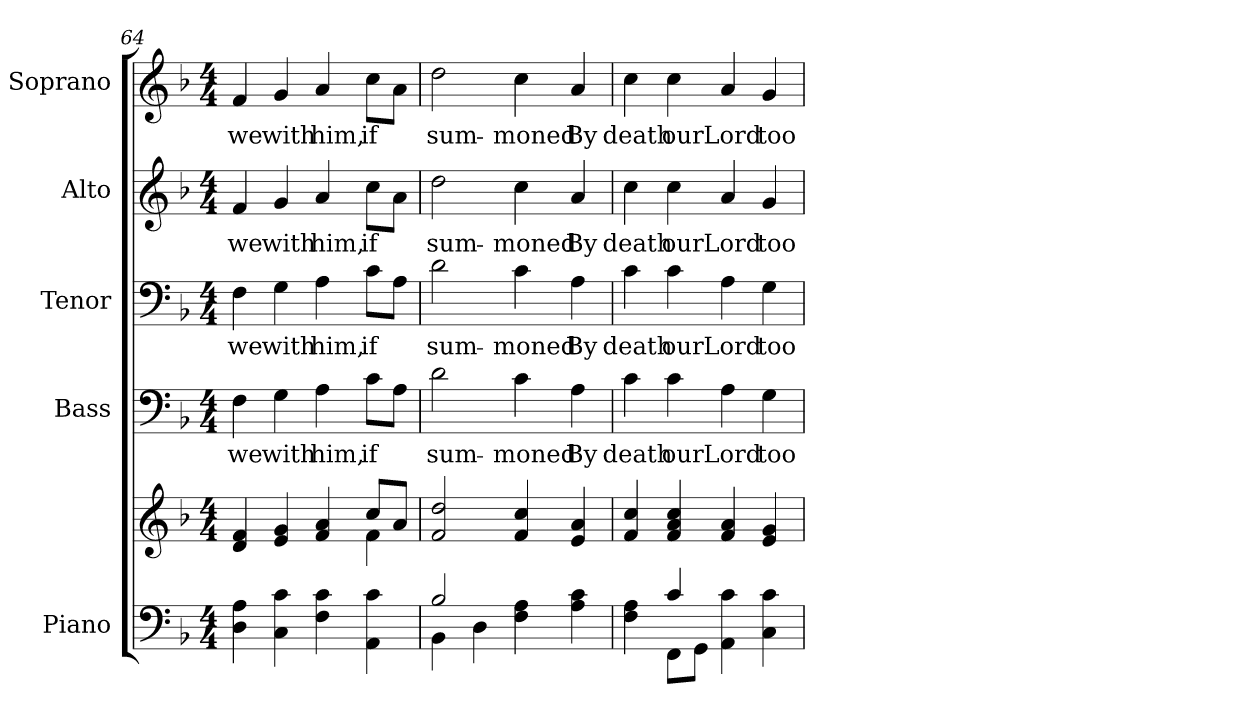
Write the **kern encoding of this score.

**kern	**kern	**kern	**text	**kern	**text	**kern	**text	**kern	**text
*part5	*part5	*part4	*part4	*part3	*part3	*part2	*part2	*part1	*part1
*staff6	*staff5	*staff4	*staff4	*staff3	*staff3	*staff2	*staff2	*staff1	*staff1
*I"Piano	*	*I"Bass	*	*I"Tenor	*	*I"Alto	*	*I"Soprano	*
*I'Pno.	*	*I'B.	*	*I'T.	*	*I'A.	*	*I'S.	*
!!LO:PB:g=z
*clefF4	*clefG2	*clefF4	*	*clefF4	*	*clefG2	*	*clefG2	*
*k[b-]	*k[b-]	*k[b-]	*	*k[b-]	*	*k[b-]	*	*k[b-]	*
*F:	*F:	*F:	*	*F:	*	*F:	*	*F:	*
*M4/4	*M4/4	*M4/4	*	*M4/4	*	*M4/4	*	*M4/4	*
=64	=64	=64	=64	=64	=64	=64	=64	=64	=64
*	*^	*	*	*	*	*	*	*	*
!	!	!	!	!LO:LY:b:color=#000000	!	!	!	!	!	!
!	!	!	!	!	!	!LO:LY:b:color=#000000	!	!	!	!
!	!	!	!	!	!	!	!	!LO:LY:b:color=#000000	!	!
!	!	!	!	!	!	!	!	!	!	!LO:LY:b:color=#000000
4Di\ 4Ai	4di/ 4fi	2ryy	4Fi\	we	4Fi\	we	4fi/	we	4fi/	we
!	!	!	!	!LO:LY:b:color=#000000	!	!	!	!	!	!
!	!	!	!	!	!	!LO:LY:b:color=#000000	!	!	!	!
!	!	!	!	!	!	!	!	!LO:LY:b:color=#000000	!	!
!	!	!	!	!	!	!	!	!	!	!LO:LY:b:color=#000000
4Ci\ 4ci	4ei/ 4gi	.	4Gi\	with	4Gi\	with	4gi/	with	4gi/	with
!	!	!	!	!LO:LY:b:color=#000000	!	!	!	!	!	!
!	!	!	!	!	!	!LO:LY:b:color=#000000	!	!	!	!
!	!	!	!	!	!	!	!	!LO:LY:b:color=#000000	!	!
!	!	!	!	!	!	!	!	!	!	!LO:LY:b:color=#000000
4Fi\ 4ci	4fi/ 4ai	4ryy	4Ai\	him,	4Ai\	him,	4ai/	him,	4ai/	him,
!	!	!	!	!LO:LY:b:color=#000000	!	!	!	!	!	!
!	!	!	!	!	!	!LO:LY:b:color=#000000	!	!	!	!
!	!	!	!	!	!	!	!	!LO:LY:b:color=#000000	!	!
!	!	!	!	!	!	!	!	!	!	!LO:LY:b:color=#000000
4AAi\ 4ci	8cci/L	4fi\	8ci\L	if	8ci\L	if	8cci\L	if	8cci\L	if
.	8ai/J	.	8Ai\J	.	8Ai\J	.	8ai\J	.	8ai\J	.
*	*v	*v	*	*	*	*	*	*	*	*
=65	=65	=65	=65	=65	=65	=65	=65	=65	=65
*^	*	*	*	*	*	*	*	*	*
!	!	!	!	!LO:LY:b:color=#000000	!	!	!	!	!	!
!	!	!	!	!	!	!LO:LY:b:color=#000000	!	!	!	!
!	!	!	!	!	!	!	!	!LO:LY:b:color=#000000	!	!
!	!	!	!	!	!	!	!	!	!	!LO:LY:b:color=#000000
2B-i/	4BB-i\	2fi/ 2ddi	2di\	sum-	2di\	sum-	2ddi\	sum-	2ddi\	sum-
.	4Di\	.	.	.	.	.	.	.	.	.
!	!	!	!	!LO:LY:b:color=#000000	!	!	!	!	!	!
!	!	!	!	!	!	!LO:LY:b:color=#000000	!	!	!	!
!	!	!	!	!	!	!	!	!LO:LY:b:color=#000000	!	!
!	!	!	!	!	!	!	!	!	!	!LO:LY:b:color=#000000
4Fi\ 4Ai	2ryy	4fi/ 4cci	4ci\	-moned	4ci\	-moned	4cci\	-moned	4cci\	-moned
!	!	!	!	!LO:LY:b:color=#000000	!	!	!	!	!	!
!	!	!	!	!	!	!LO:LY:b:color=#000000	!	!	!	!
!	!	!	!	!	!	!	!	!LO:LY:b:color=#000000	!	!
!	!	!	!	!	!	!	!	!	!	!LO:LY:b:color=#000000
4Ai\ 4ci	.	4ei/ 4ai	4Ai\	By	4Ai\	By	4ai/	By	4ai/	By
!!LO:LB:g=z
=66	=66	=66	=66	=66	=66	=66	=66	=66	=66	=66
!	!	!	!	!LO:LY:b:color=#000000	!	!	!	!	!	!
!	!	!	!	!	!	!LO:LY:b:color=#000000	!	!	!	!
!	!	!	!	!	!	!	!	!LO:LY:b:color=#000000	!	!
!	!	!	!	!	!	!	!	!	!	!LO:LY:b:color=#000000
4Fi\ 4Ai	4ryy	4fi/ 4cci	4ci\	death	4ci\	death	4cci\	death	4cci\	death
!	!	!	!	!LO:LY:b:color=#000000	!	!	!	!	!	!
!	!	!	!	!	!	!LO:LY:b:color=#000000	!	!	!	!
!	!	!	!	!	!	!	!	!LO:LY:b:color=#000000	!	!
!	!	!	!	!	!	!	!	!	!	!LO:LY:b:color=#000000
4ci/	8FFi\L	4fi/ 4ai 4cci	4ci\	our	4ci\	our	4cci\	our	4cci\	our
.	8GGi\J	.	.	.	.	.	.	.	.	.
!	!	!	!	!LO:LY:b:color=#000000	!	!	!	!	!	!
!	!	!	!	!	!	!LO:LY:b:color=#000000	!	!	!	!
!	!	!	!	!	!	!	!	!LO:LY:b:color=#000000	!	!
!	!	!	!	!	!	!	!	!	!	!LO:LY:b:color=#000000
4AAi\ 4ci	2ryy	4fi/ 4ai	4Ai\	Lord	4Ai\	Lord	4ai/	Lord	4ai/	Lord
!	!	!	!	!LO:LY:b:color=#000000	!	!	!	!	!	!
!	!	!	!	!	!	!LO:LY:b:color=#000000	!	!	!	!
!	!	!	!	!	!	!	!	!LO:LY:b:color=#000000	!	!
!	!	!	!	!	!	!	!	!	!	!LO:LY:b:color=#000000
4Ci\ 4ci	.	4ei/ 4gi	4Gi\	too	4Gi\	too	4gi/	too	4gi/	too
*v	*v	*	*	*	*	*	*	*	*	*
=	=	=	=	=	=	=	=	=	=
*-	*-	*-	*-	*-	*-	*-	*-	*-	*-
